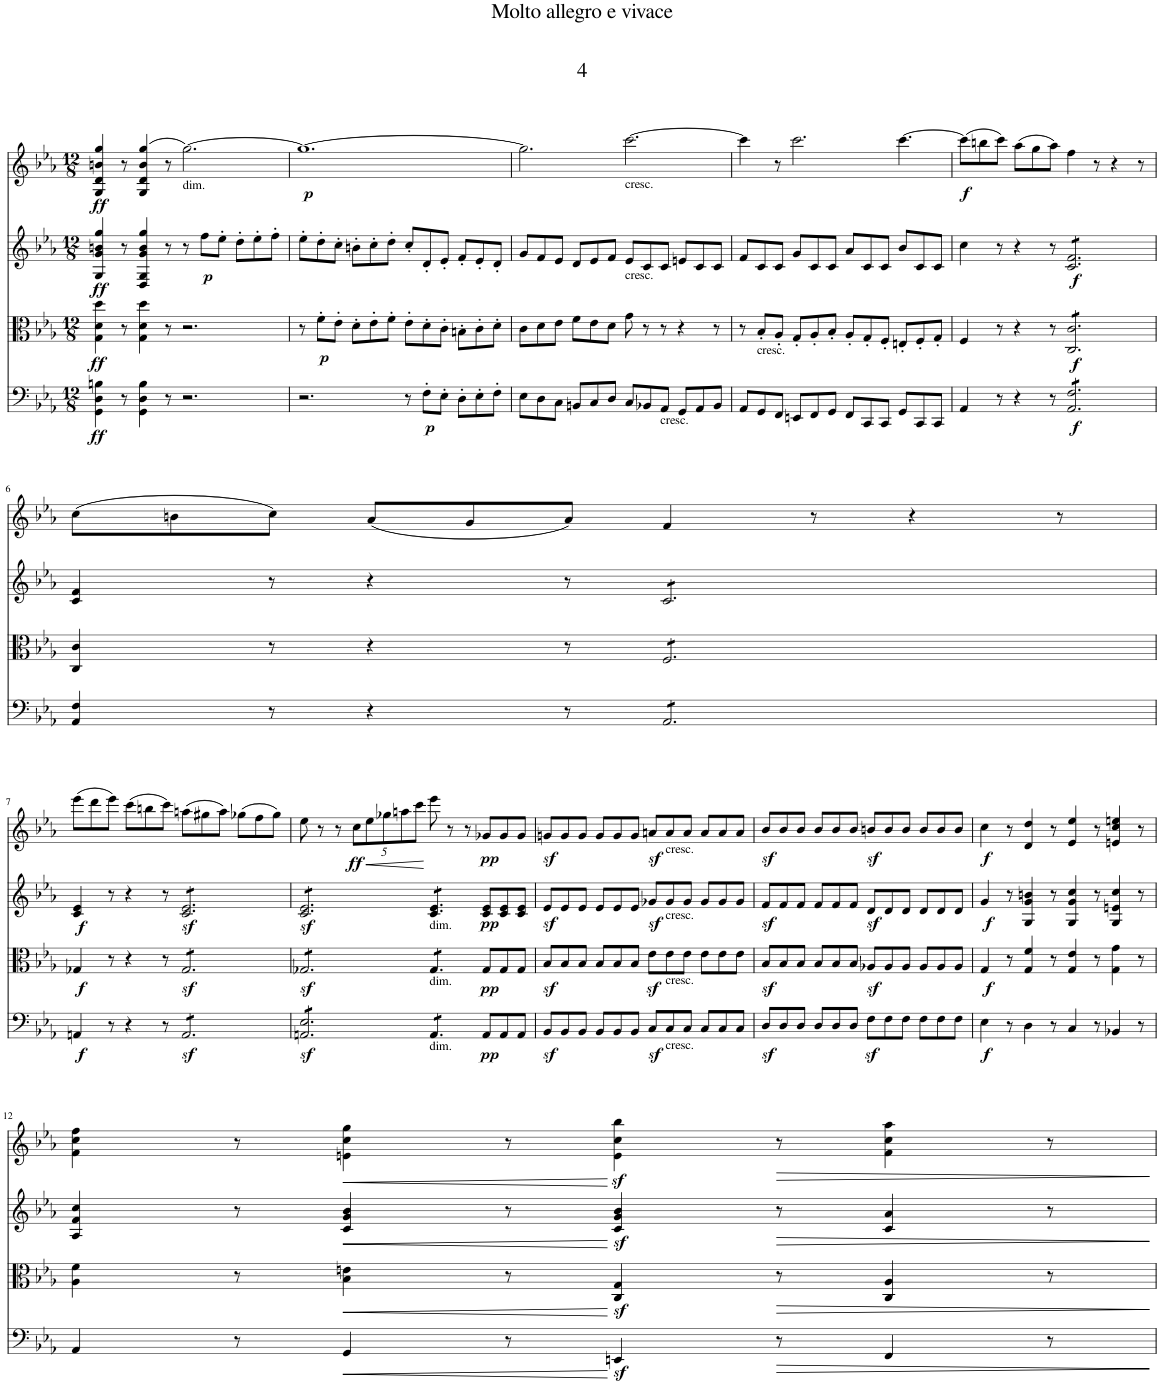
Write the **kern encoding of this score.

**kern	**dynam	**kern	**dynam	**kern	**dynam	**kern	**dynam
*part4	*part4	*part3	*part3	*part2	*part2	*part1	*part1
*staff4	*staff4	*staff3	*staff3	*staff2	*staff2	*staff1	*staff1
*I"Sampler	*	*I"Sampler	*	*I"Sampler	*	*I"Sampler	*
*I'Samp	*	*I'Samp	*	*I'Samp	*	*I'Samp	*
*clefF4	*	*clefC3	*	*clefG2	*	*clefG2	*
*k[b-e-a-]	*	*k[b-e-a-]	*	*k[b-e-a-]	*	*k[b-e-a-]	*
*M12/8	*	*M12/8	*	*M12/8	*	*M12/8	*
=1	=1	=1	=1	=1	=1	=1	=1
!	!LO:DY:b	!	!LO:DY:b	!	!LO:DY:b	!	!LO:DY:b
4GG\ 4D\ 4Bn\	ff	4G\ 4d\ 4dd\	ff	4G/ 4g/ 4bn/ 4gg/	ff	4G/ 4d/ 4bn/ 4gg/	ff
8r	.	8r	.	8r	.	8r	.
4GG\ 4D\ 4B\	.	4G\ 4d\ 4dd\	.	4D/ 4G/ 4g/ 4b/ 4gg/	.	(4G/ 4d/ 4b/ 4gg/	.
8r	.	8r	.	8r	.	8r	.
!	!	!	!	!	!	!LO:TX:b:t=dim.	!
2.r	.	2.r	.	8r	.	[2.gg\)	.
!	!	!	!	!	!LO:DY:b	!	!
.	.	.	.	8ff\L	p	.	.
.	.	.	.	8ee-'\J	.	.	.
.	.	.	.	8dd'\L	.	.	.
.	.	.	.	8ee-'\	.	.	.
.	.	.	.	8ff'\J	.	.	.
=2	=2	=2	=2	=2	=2	=2	=2
!	!	!	!	!	!	!	!LO:DY:b
2.r	.	8r	.	8ee-'\L	.	1.gg_	p
!	!	!	!LO:DY:b	!	!	!	!
.	.	8f'\L	p	8dd'\	.	.	.
.	.	8e-'\J	.	8cc'\J	.	.	.
.	.	8d'\L	.	8bn'\L	.	.	.
.	.	8e-'\	.	8cc'\	.	.	.
.	.	8f'\J	.	8dd'\J	.	.	.
8r	.	8e-'\L	.	8cc'/L	.	.	.
!	!LO:DY:b	!	!	!	!	!	!
8F'\L	p	8d'\	.	8d'/	.	.	.
8E-'\J	.	8c'\J	.	8e-'/J	.	.	.
8D'\L	.	8Bn'\L	.	8f'/L	.	.	.
8E-'\	.	8c'\	.	8e-'/	.	.	.
8F'\J	.	8d'\J	.	8d'/J	.	.	.
=3	=3	=3	=3	=3	=3	=3	=3
8E-\L	.	8c\L	.	8g/L	.	2.gg\]	.
8D\	.	8d\	.	8f/	.	.	.
8C\J	.	8e-\J	.	8e-/J	.	.	.
8BBn/L	.	8f\L	.	8d/L	.	.	.
8C/	.	8e-\	.	8e-/	.	.	.
8D/J	.	8d\J	.	8f/J	.	.	.
!	!	!	!	!	!	!LO:TX:b:t=cresc.	!
!	!	!	!	!LO:TX:b:t=cresc.	!	!	!
8C/L	.	8g\	.	8e-/L	.	[2.ccc\	.
8BB-X/	.	8r	.	8c/	.	.	.
!LO:TX:b:t=cresc.	!	!	!	!	!	!	!
8AA-/J	.	8r	.	8c/J	.	.	.
8GG/L	.	4r	.	8en/L	.	.	.
8AA-/	.	.	.	8c/	.	.	.
8BB-/J	.	8r	.	8c/J	.	.	.
=4	=4	=4	=4	=4	=4	=4	=4
8AA-/L	.	8r	.	8f/L	.	4ccc\]	.
!	!	!LO:TX:b:t=cresc.	!	!	!	!	!
8GG/	.	8B-'/L	.	8c/	.	.	.
8FF/J	.	8A-'/J	.	8c/J	.	8r	.
8EEn/L	.	8G'/L	.	8g/L	.	2.ccc\	.
8FF/	.	8A-'/	.	8c/	.	.	.
8GG/J	.	8B-'/J	.	8c/J	.	.	.
8FF/L	.	8A-'/L	.	8a-/L	.	.	.
8CC/	.	8G'/	.	8c/	.	.	.
8CC/J	.	8F'/J	.	8c/J	.	.	.
8GG/L	.	8En'/L	.	8b-/L	.	[4.ccc\	.
8CC/	.	8F'/	.	8c/	.	.	.
8CC/J	.	8G'/J	.	8c/J	.	.	.
=5	=5	=5	=5	=5	=5	=5	=5
!	!	!	!	!	!	!	!LO:DY:b
4AA-/	.	4F/	.	4cc\	.	(8ccc\L]	f
.	.	.	.	.	.	8bbn\	.
8r	.	8r	.	8r	.	8ccc\J)	.
4r	.	4r	.	4r	.	(8aa-\L	.
.	.	.	.	.	.	8gg\	.
8r	.	8r	.	8r	.	8aa-\J)	.
!	!LO:DY:b	!	!LO:DY:b	!	!LO:DY:b	!	!
*tremolo	*	*	*	*	*	*	*
*	*	*tremolo	*	*	*	*	*
*	*	*	*	*tremolo	*	*	*
8AA-/ 8F/L	f	8C/ 8c/L	f	8c/ 8f/L	f	4ff\	.
8AA-/ 8F/	.	8C/ 8c/	.	8c/ 8f/	.	.	.
8AA-/ 8F/	.	8C/ 8c/	.	8c/ 8f/	.	8r	.
8AA-/ 8F/	.	8C/ 8c/	.	8c/ 8f/	.	4r	.
8AA-/ 8F/	.	8C/ 8c/	.	8c/ 8f/	.	.	.
8AA-/ 8F/J	.	8C/ 8c/J	.	8c/ 8f/J	.	8r	.
*	*	*	*	*Xtremolo	*	*	*
*	*	*Xtremolo	*	*	*	*	*
*Xtremolo	*	*	*	*	*	*	*
!!LO:LB:g=z
=6	=6	=6	=6	=6	=6	=6	=6
4AA-/ 4F/	.	4C/ 4c/	.	4c/ 4f/	.	(8cc\L	.
.	.	.	.	.	.	8bn\	.
8r	.	8r	.	8r	.	8cc\J)	.
4r	.	4r	.	4r	.	(8a-/L	.
.	.	.	.	.	.	8g/	.
8r	.	8r	.	8r	.	8a-/J)	.
*tremolo	*	*	*	*	*	*	*
*	*	*tremolo	*	*	*	*	*
*	*	*	*	*tremolo	*	*	*
8AA-/L	.	8F/L	.	8c/L	.	4f/	.
8AA-/	.	8F/	.	8c/	.	.	.
8AA-/	.	8F/	.	8c/	.	8r	.
8AA-/	.	8F/	.	8c/	.	4r	.
8AA-/	.	8F/	.	8c/	.	.	.
8AA-/J	.	8F/J	.	8c/J	.	8r	.
*	*	*	*	*Xtremolo	*	*	*
*	*	*Xtremolo	*	*	*	*	*
*Xtremolo	*	*	*	*	*	*	*
!!LO:LB:g=z
=7	=7	=7	=7	=7	=7	=7	=7
!	!LO:DY:b	!	!LO:DY:b	!	!LO:DY:b	!	!
4AAn/	f	4G-X/	f	4c/ 4e-/	f	(8eee-\L	.
.	.	.	.	.	.	8ddd\	.
8r	.	8r	.	8r	.	8eee-\J)	.
4r	.	4r	.	4r	.	(8ccc\L	.
.	.	.	.	.	.	8bbn\	.
8r	.	8r	.	8r	.	8ccc\J)	.
*tremolo	*	*	*	*	*	*	*
*	*	*tremolo	*	*	*	*	*
*	*	*	*	*tremolo	*	*	*
8AAz</L	.	8G-z</L	.	8c/z< 8e-/z<L	.	(8aan\L	.
8AAz</	.	8G-z</	.	8c/z< 8e-/z<	.	8gg#X\	.
8AAz</	.	8G-z</	.	8c/z< 8e-/z<	.	8aa\J)	.
8AAz</	.	8G-z</	.	8c/z< 8e-/z<	.	(8gg-X\L	.
8AAz</	.	8G-z</	.	8c/z< 8e-/z<	.	8ff\	.
8AAz</J	.	8G-z</J	.	8c/z< 8e-/z<J	.	8gg-\J)	.
=8	=8	=8	=8	=8	=8	=8	=8
8AAn/z< 8E-/z<L	.	8G-Xz</L	.	8c/z< 8e-/z<L	.	8ee-\	.
8AAn/z< 8E-/z<	.	8G-Xz</	.	8c/z< 8e-/z<	.	8r	.
8AAn/z< 8E-/z<	.	8G-Xz</	.	8c/z< 8e-/z<	.	8r	.
*	*	*	*	*	*	*Xbrackettup	*
!	!	!	!	!	!	!	!LO:HP:b
!	!	!	!	!	!	!	!LO:DY:n=1:b
8AAn/z< 8E-/z<	.	8G-Xz</	.	8c/z< 8e-/z<	.	40%3cc\L	< ff
.	.	.	.	.	.	40%3ee-\	.
8AAn/z< 8E-/z<	.	8G-Xz</	.	8c/z< 8e-/z<	.	.	.
.	.	.	.	.	.	40%3gg-X\	.
.	.	.	.	.	.	40%3aan\	.
8AAn/z< 8E-/z<J	.	8G-Xz</J	.	8c/z< 8e-/z<J	.	.	.
.	.	.	.	.	.	40%3ccc\J	.
!	!	!	!	!LO:TX:b:t=dim.	!	!	!
!	!	!LO:TX:b:t=dim.	!	!	!	!	!
!LO:TX:b:t=dim.	!	!	!	!	!	!	!
8AA/L	.	8G-/L	.	8c/ 8e-/L	.	8eee-\	[
8AA/	.	8G-/	.	8c/ 8e-/	.	8r	.
8AA/J	.	8G-/J	.	8c/ 8e-/J	.	8r	.
*	*	*	*	*Xtremolo	*	*	*
*	*	*Xtremolo	*	*	*	*	*
*Xtremolo	*	*	*	*	*	*	*
!	!LO:DY:b	!	!LO:DY:b	!	!LO:DY:b	!	!LO:DY:n=2:b
8AA/L	pp	8G-/L	pp	8c/ 8e-/L	pp	8g-X/L	pp
8AA/	.	8G-/	.	8c/ 8e-/	.	8g-/	.
8AA/J	.	8G-/J	.	8c/ 8e-/J	.	8g-/J	.
=9	=9	=9	=9	=9	=9	=9	=9
8BB-z</L	.	8B-z</L	.	8e-z</L	.	8gnz</L	.
8BB-/	.	8B-/	.	8e-/	.	8g/	.
8BB-/J	.	8B-/J	.	8e-/J	.	8g/J	.
8BB-/L	.	8B-/L	.	8e-/L	.	8g/L	.
8BB-/	.	8B-/	.	8e-/	.	8g/	.
8BB-/J	.	8B-/J	.	8e-/J	.	8g/J	.
8Cz</L	.	8e-z<\L	.	8g-Xz</L	.	8anz</L	.
!	!	!	!	!	!	!LO:TX:b:t=cresc.	!
!	!	!	!	!LO:TX:b:t=cresc.	!	!	!
!	!	!LO:TX:b:t=cresc.	!	!	!	!	!
!LO:TX:b:t=cresc.	!	!	!	!	!	!	!
8C/	.	8e-\	.	8g-/	.	8a/	.
8C/J	.	8e-\J	.	8g-/J	.	8a/J	.
8C/L	.	8e-\L	.	8g-/L	.	8a/L	.
8C/	.	8e-\	.	8g-/	.	8a/	.
8C/J	.	8e-\J	.	8g-/J	.	8a/J	.
=10	=10	=10	=10	=10	=10	=10	=10
8Dz</L	.	8B-z</L	.	8fz</L	.	8b-z</L	.
8D/	.	8B-/	.	8f/	.	8b-/	.
8D/J	.	8B-/J	.	8f/J	.	8b-/J	.
8D/L	.	8B-/L	.	8f/L	.	8b-/L	.
8D/	.	8B-/	.	8f/	.	8b-/	.
8D/J	.	8B-/J	.	8f/J	.	8b-/J	.
8Fz<\L	.	8A-Xz</L	.	8dz</L	.	8bnz</L	.
8F\	.	8A-/	.	8d/	.	8b/	.
8F\J	.	8A-/J	.	8d/J	.	8b/J	.
8F\L	.	8A-/L	.	8d/L	.	8b/L	.
8F\	.	8A-/	.	8d/	.	8b/	.
8F\J	.	8A-/J	.	8d/J	.	8b/J	.
=11	=11	=11	=11	=11	=11	=11	=11
!	!LO:DY:b	!	!LO:DY:b	!	!LO:DY:b	!	!LO:DY:b
4E-\	f	4G/	f	4g/	f	4cc\	f
8r	.	8r	.	8r	.	8r	.
4D\	.	4G/ 4f/	.	4G/ 4g/ 4bn/	.	4d/ 4dd/	.
8r	.	8r	.	8r	.	8r	.
4C/	.	4G/ 4e-/	.	4G/ 4g/ 4cc/	.	4e-/ 4ee-/	.
8r	.	8r	.	8r	.	8r	.
4BB-X/	.	4G\ 4g\	.	4G/ 4en/ 4cc/	.	4en/ 4cc/ 4een/	.
8r	.	8r	.	8r	.	8r	.
!!LO:LB:g=z
=12	=12	=12	=12	=12	=12	=12	=12
4AA-/	.	4A-\ 4f\	.	4A-/ 4f/ 4cc/	.	4f\ 4cc\ 4ff\	.
8r	.	8r	.	8r	.	8r	.
!	!LO:HP:b	!	!LO:HP:b	!	!LO:HP:b	!	!LO:HP:b
4GG/	<	4B-\ 4en\	<	4c/ 4g/ 4b-/	<	4en\ 4cc\ 4gg\	<
8r	.	8r	.	8r	.	8r	.
4EEnz</	[	4C/z< 4G/z<	[	4c/z< 4g/z< 4b-/z<	[	4e\z< 4cc\z< 4bb-\z<	[
!	!LO:HP:b	!	!LO:HP:b	!	!LO:HP:b	!	!LO:HP:b
8r	>	8r	>	8r	>	8r	>
4FF/	.	4C/ 4A-/	.	4c/ 4a-/	.	4f\ 4cc\ 4aa-\	.
8r	.	8r	.	8r	.	8r	.
.	]	.	]	.	]	.	]
=	=	=	=	=	=	=	=
*-	*-	*-	*-	*-	*-	*-	*-
